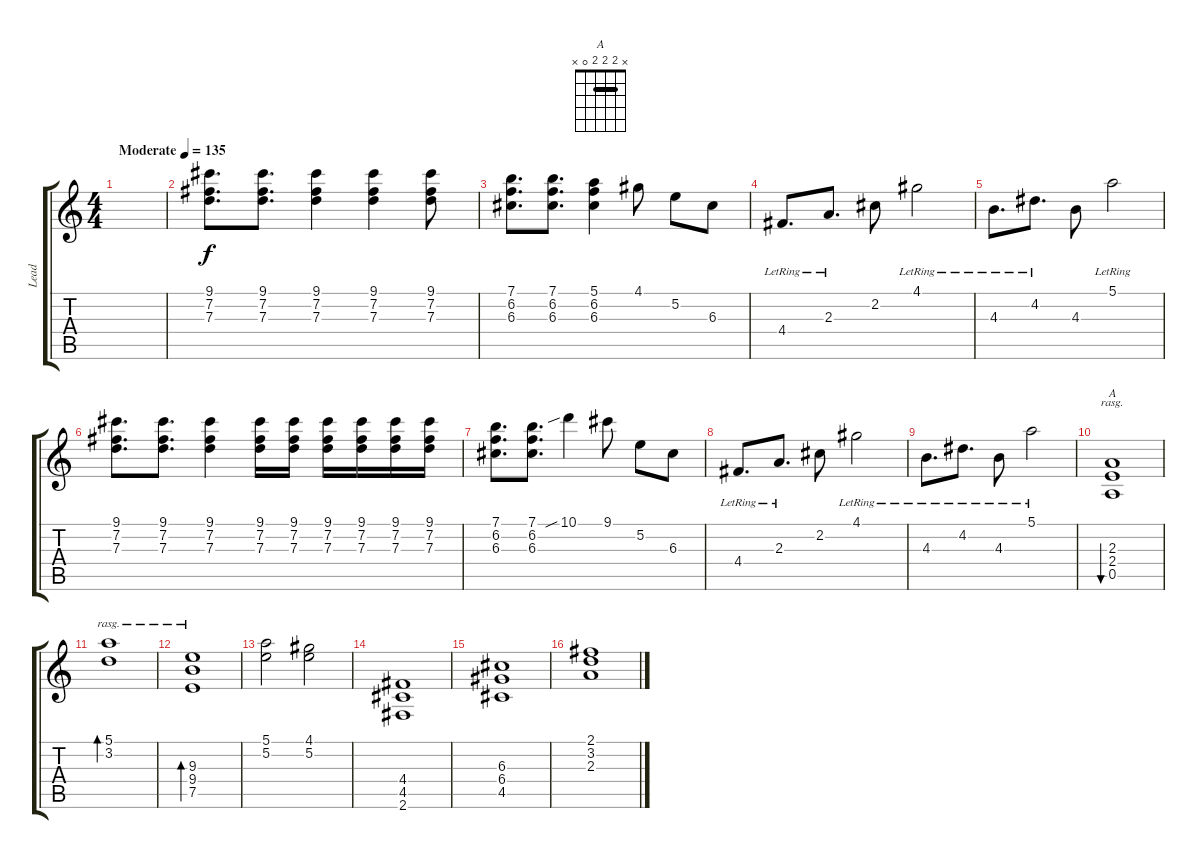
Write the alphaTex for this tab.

\track ("Lead" "Lead") {instrument overdrivenguitar}
\staff {score tabs}
\tuning (E4 B3 G3 D3 A2 E2) {hide}
\chord ("A" x 2 2 2 0 x) {barre 2}
\ts (4 4)
\tempo (135 "Moderate")
\clef g2
\ks c
|
(9.1 7.2 7.3).8{d} (9.1 7.2 7.3).8{d} (9.1 7.2 7.3).4 (9.1 7.2 7.3).4 (9.1 7.2 7.3).8 |
(7.1 6.2 6.3).8{d} (7.1 6.2 6.3).8{d} (5.1 6.2 6.3).4 4.1.8 5.2.8 6.3.8 |
4.4{lr}.8{d} 2.3{lr}.8{d} 2.2.8 4.1{lr}.2 |
4.3{lr}.8{d} 4.2{lr}.8{d} 4.3.8 5.1{lr}.2 |
(9.1 7.2 7.3).8{d} (9.1 7.2 7.3).8{d} (9.1 7.2 7.3).4 (9.1 7.2 7.3).16 (9.1 7.2 7.3).16 (9.1 7.2 7.3).16 (9.1 7.2 7.3).16 (9.1 7.2 7.3).16 (9.1 7.2 7.3).16 |
(7.1 6.2 6.3).8{d} (7.1 6.2 6.3).8{d} 10.1{sib}.4 9.1.8 5.2.8 6.3.8 |
4.4{lr}.8{d} 2.3{lr}.8{d} 2.2.8 4.1{lr}.2 |
4.3{lr}.8{d} 4.2{lr}.8{d} 4.3{lr}.8 5.1{lr}.2 |
(2.3 2.4 0.5).1{bu 240 ch "A" rasg ii} |
(5.1 3.2).1{bd 480 rasg ii} |
(9.3 9.4 7.5).1{bd 240 rasg ii} |
(5.1 5.2).2 (4.1 5.2).2 |
(4.4 4.5 2.6).1 |
(6.3 6.4 4.5).1 |
(2.1 3.2 2.3).1
